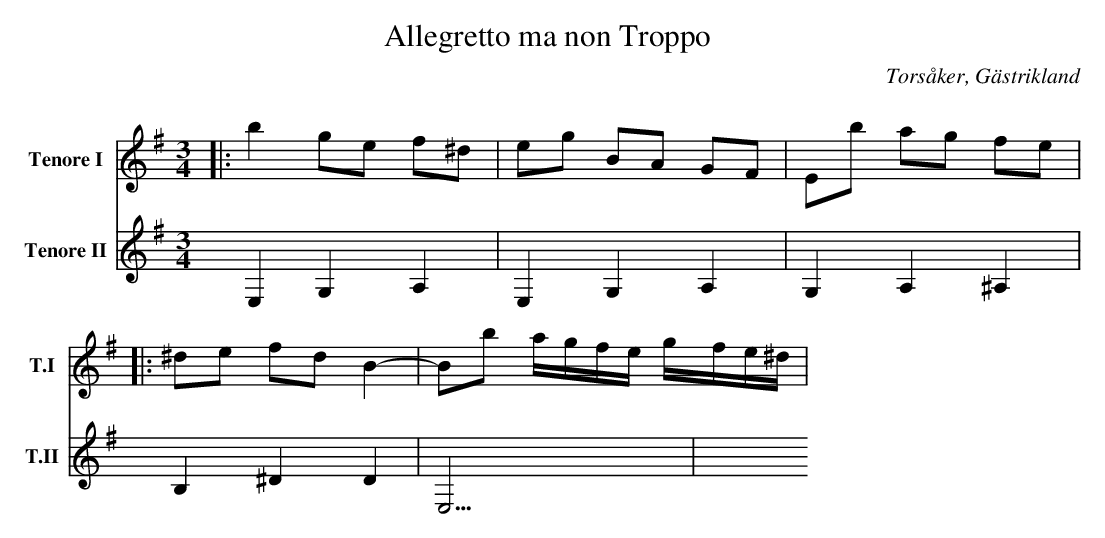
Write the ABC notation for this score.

X:1
T:Allegretto ma non Troppo
O:Torsåker, Gästrikland
Q: 112
M:3/4
L:1/16
%%score (T1 T2) (B1 B2)
V:T1           clef=treble  name="Tenore I"   snm="T.I"
V:T2           clef=treble  name="Tenore II"  snm="T.II"
K:G
|:[V:T1]  b4 g2e2 f2^d2 | e2g2 B2A2 G2F2 | E2b2 a2g2 f2e2 |
|:[V:T2]  E,4 G,4 A,4   | E,4  G,4  A,4  | G,4  A,4  ^A,4 |
  [V:T1]  ^d2e2 f2d2 B4-| B2b2 agfe gfe^d|
  [V:T2]  B,4   ^D4  D4 | E,9           |
